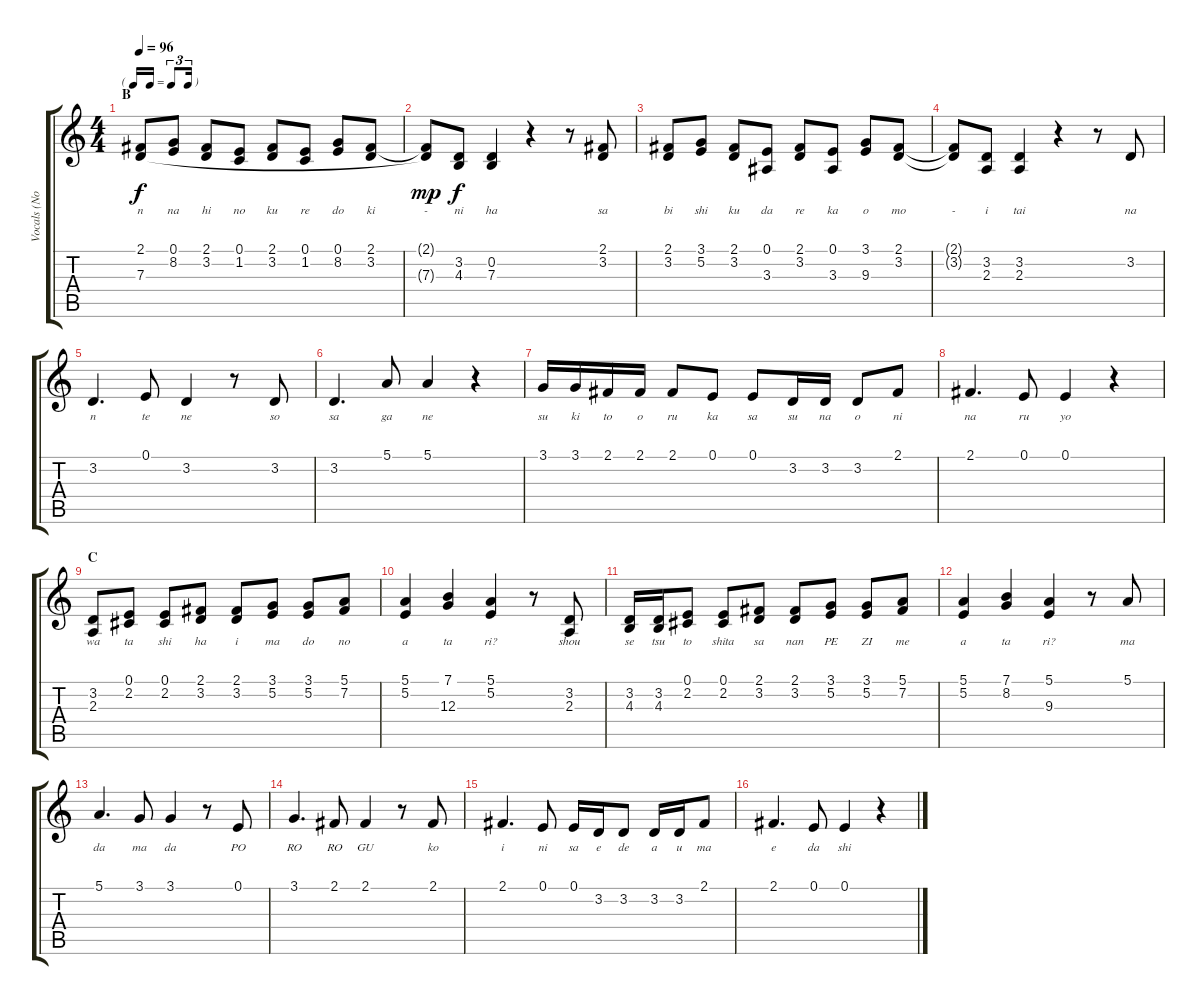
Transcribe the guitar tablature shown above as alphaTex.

\track ("Vocals (Nodoka-chan)" "Vocals (No") {instrument clarinet}
\staff {score tabs}
\tuning (E4 B3 G3 D3 A2 E2) {hide}
\ts (4 4)
\tf triplet16th
\section ("" "B")
\tempo 96
\clef g2
\ks c
(2.1 7.3).8{lyrics (0 "n") lyrics (1 "") lyrics (2 "") lyrics (3 "") lyrics (4 "") dy f} (0.1 8.2).8{lyrics (0 "na") lyrics (1 "") lyrics (2 "") lyrics (3 "") lyrics (4 "")} (2.1 3.2).8{lyrics (0 "hi") lyrics (1 "") lyrics (2 "") lyrics (3 "") lyrics (4 "")} (0.1 1.2).8{lyrics (0 "no") lyrics (1 "") lyrics (2 "") lyrics (3 "") lyrics (4 "")} (2.1 3.2).8{lyrics (0 "ku") lyrics (1 "") lyrics (2 "") lyrics (3 "") lyrics (4 "")} (0.1 1.2).8{lyrics (0 "re") lyrics (1 "") lyrics (2 "") lyrics (3 "") lyrics (4 "")} (0.1 8.2).8{lyrics (0 "do") lyrics (1 "") lyrics (2 "") lyrics (3 "") lyrics (4 "")} (2.1 3.2).8{lyrics (0 "ki") lyrics (1 "") lyrics (2 "") lyrics (3 "") lyrics (4 "")} |
(2.1{t} 7.3{t}).8{lyrics (0 "-") lyrics (1 "") lyrics (2 "") lyrics (3 "") lyrics (4 "") dy mp} (3.2 4.3).8{lyrics (0 "ni") lyrics (1 "") lyrics (2 "") lyrics (3 "") lyrics (4 "") dy f} (0.2 7.3).4{lyrics (0 "ha") lyrics (1 "") lyrics (2 "") lyrics (3 "") lyrics (4 "")} r.4 r.8 (2.1 3.2).8{lyrics (0 "sa") lyrics (1 "") lyrics (2 "") lyrics (3 "") lyrics (4 "")} |
(2.1 3.2).8{lyrics (0 "bi") lyrics (1 "") lyrics (2 "") lyrics (3 "") lyrics (4 "")} (3.1 5.2).8{lyrics (0 "shi") lyrics (1 "") lyrics (2 "") lyrics (3 "") lyrics (4 "")} (2.1 3.2).8{lyrics (0 "ku") lyrics (1 "") lyrics (2 "") lyrics (3 "") lyrics (4 "")} (0.1 3.3).8{lyrics (0 "da") lyrics (1 "") lyrics (2 "") lyrics (3 "") lyrics (4 "")} (2.1 3.2).8{lyrics (0 "re") lyrics (1 "") lyrics (2 "") lyrics (3 "") lyrics (4 "")} (0.1 3.3).8{lyrics (0 "ka") lyrics (1 "") lyrics (2 "") lyrics (3 "") lyrics (4 "")} (3.1 9.3).8{lyrics (0 "o") lyrics (1 "") lyrics (2 "") lyrics (3 "") lyrics (4 "")} (2.1 3.2).8{lyrics (0 "mo") lyrics (1 "") lyrics (2 "") lyrics (3 "") lyrics (4 "")} |
(2.1{t} 3.2{t}).8{lyrics (0 "-") lyrics (1 "") lyrics (2 "") lyrics (3 "") lyrics (4 "")} (3.2 2.3).8{lyrics (0 "i") lyrics (1 "") lyrics (2 "") lyrics (3 "") lyrics (4 "")} (3.2 2.3).4{lyrics (0 "tai") lyrics (1 "") lyrics (2 "") lyrics (3 "") lyrics (4 "")} r.4 r.8 3.2.8{lyrics (0 "na") lyrics (1 "") lyrics (2 "") lyrics (3 "") lyrics (4 "")} |
3.2.4{d lyrics (0 "n") lyrics (1 "") lyrics (2 "") lyrics (3 "") lyrics (4 "")} 0.1.8{lyrics (0 "te") lyrics (1 "") lyrics (2 "") lyrics (3 "") lyrics (4 "")} 3.2.4{lyrics (0 "ne") lyrics (1 "") lyrics (2 "") lyrics (3 "") lyrics (4 "")} r.8 3.2.8{lyrics (0 "so") lyrics (1 "") lyrics (2 "") lyrics (3 "") lyrics (4 "")} |
3.2.4{d lyrics (0 "sa") lyrics (1 "") lyrics (2 "") lyrics (3 "") lyrics (4 "")} 5.1.8{lyrics (0 "ga") lyrics (1 "") lyrics (2 "") lyrics (3 "") lyrics (4 "")} 5.1.4{lyrics (0 "ne") lyrics (1 "") lyrics (2 "") lyrics (3 "") lyrics (4 "")} r.4 |
3.1.16{lyrics (0 "su") lyrics (1 "") lyrics (2 "") lyrics (3 "") lyrics (4 "")} 3.1.16{lyrics (0 "ki") lyrics (1 "") lyrics (2 "") lyrics (3 "") lyrics (4 "")} 2.1.16{lyrics (0 "to") lyrics (1 "") lyrics (2 "") lyrics (3 "") lyrics (4 "")} 2.1.16{lyrics (0 "o") lyrics (1 "") lyrics (2 "") lyrics (3 "") lyrics (4 "")} 2.1.8{lyrics (0 "ru") lyrics (1 "") lyrics (2 "") lyrics (3 "") lyrics (4 "")} 0.1.8{lyrics (0 "ka") lyrics (1 "") lyrics (2 "") lyrics (3 "") lyrics (4 "")} 0.1.8{lyrics (0 "sa") lyrics (1 "") lyrics (2 "") lyrics (3 "") lyrics (4 "")} 3.2.16{lyrics (0 "su") lyrics (1 "") lyrics (2 "") lyrics (3 "") lyrics (4 "")} 3.2.16{lyrics (0 "na") lyrics (1 "") lyrics (2 "") lyrics (3 "") lyrics (4 "")} 3.2.8{lyrics (0 "o") lyrics (1 "") lyrics (2 "") lyrics (3 "") lyrics (4 "")} 2.1.8{lyrics (0 "ni") lyrics (1 "") lyrics (2 "") lyrics (3 "") lyrics (4 "")} |
2.1.4{d lyrics (0 "na") lyrics (1 "") lyrics (2 "") lyrics (3 "") lyrics (4 "")} 0.1.8{lyrics (0 "ru") lyrics (1 "") lyrics (2 "") lyrics (3 "") lyrics (4 "")} 0.1.4{lyrics (0 "yo") lyrics (1 "") lyrics (2 "") lyrics (3 "") lyrics (4 "")} r.4 |
\section ("" "C")
(3.2 2.3).8{lyrics (0 "wa") lyrics (1 "") lyrics (2 "") lyrics (3 "") lyrics (4 "")} (0.1 2.2).8{lyrics (0 "ta") lyrics (1 "") lyrics (2 "") lyrics (3 "") lyrics (4 "")} (0.1 2.2).8{lyrics (0 "shi") lyrics (1 "") lyrics (2 "") lyrics (3 "") lyrics (4 "")} (2.1 3.2).8{lyrics (0 "ha") lyrics (1 "") lyrics (2 "") lyrics (3 "") lyrics (4 "")} (2.1 3.2).8{lyrics (0 "i") lyrics (1 "") lyrics (2 "") lyrics (3 "") lyrics (4 "")} (3.1 5.2).8{lyrics (0 "ma") lyrics (1 "") lyrics (2 "") lyrics (3 "") lyrics (4 "")} (3.1 5.2).8{lyrics (0 "do") lyrics (1 "") lyrics (2 "") lyrics (3 "") lyrics (4 "")} (5.1 7.2).8{lyrics (0 "no") lyrics (1 "") lyrics (2 "") lyrics (3 "") lyrics (4 "")} |
(5.1 5.2).4{lyrics (0 "a") lyrics (1 "") lyrics (2 "") lyrics (3 "") lyrics (4 "")} (7.1 12.3).4{lyrics (0 "ta") lyrics (1 "") lyrics (2 "") lyrics (3 "") lyrics (4 "")} (5.1 5.2).4{lyrics (0 "ri?") lyrics (1 "") lyrics (2 "") lyrics (3 "") lyrics (4 "")} r.8 (3.2 2.3).8{lyrics (0 "shou") lyrics (1 "") lyrics (2 "") lyrics (3 "") lyrics (4 "")} |
(3.2 4.3).16{lyrics (0 "se") lyrics (1 "") lyrics (2 "") lyrics (3 "") lyrics (4 "")} (3.2 4.3).16{lyrics (0 "tsu") lyrics (1 "") lyrics (2 "") lyrics (3 "") lyrics (4 "")} (0.1 2.2).8{lyrics (0 "to") lyrics (1 "") lyrics (2 "") lyrics (3 "") lyrics (4 "")} (0.1 2.2).8{lyrics (0 "shita") lyrics (1 "") lyrics (2 "") lyrics (3 "") lyrics (4 "")} (2.1 3.2).8{lyrics (0 "sa") lyrics (1 "") lyrics (2 "") lyrics (3 "") lyrics (4 "")} (2.1 3.2).8{lyrics (0 "nan") lyrics (1 "") lyrics (2 "") lyrics (3 "") lyrics (4 "")} (3.1 5.2).8{lyrics (0 "PE") lyrics (1 "") lyrics (2 "") lyrics (3 "") lyrics (4 "")} (3.1 5.2).8{lyrics (0 "ZI") lyrics (1 "") lyrics (2 "") lyrics (3 "") lyrics (4 "")} (5.1 7.2).8{lyrics (0 "me") lyrics (1 "") lyrics (2 "") lyrics (3 "") lyrics (4 "")} |
(5.1 5.2).4{lyrics (0 "a") lyrics (1 "") lyrics (2 "") lyrics (3 "") lyrics (4 "")} (7.1 8.2).4{lyrics (0 "ta") lyrics (1 "") lyrics (2 "") lyrics (3 "") lyrics (4 "")} (5.1 9.3).4{lyrics (0 "ri?") lyrics (1 "") lyrics (2 "") lyrics (3 "") lyrics (4 "")} r.8 5.1.8{lyrics (0 "ma") lyrics (1 "") lyrics (2 "") lyrics (3 "") lyrics (4 "")} |
5.1.4{d lyrics (0 "da") lyrics (1 "") lyrics (2 "") lyrics (3 "") lyrics (4 "")} 3.1.8{lyrics (0 "ma") lyrics (1 "") lyrics (2 "") lyrics (3 "") lyrics (4 "")} 3.1.4{lyrics (0 "da") lyrics (1 "") lyrics (2 "") lyrics (3 "") lyrics (4 "")} r.8 0.1.8{lyrics (0 "PO") lyrics (1 "") lyrics (2 "") lyrics (3 "") lyrics (4 "")} |
3.1.4{d lyrics (0 "RO") lyrics (1 "") lyrics (2 "") lyrics (3 "") lyrics (4 "")} 2.1.8{lyrics (0 "RO") lyrics (1 "") lyrics (2 "") lyrics (3 "") lyrics (4 "")} 2.1.4{lyrics (0 "GU") lyrics (1 "") lyrics (2 "") lyrics (3 "") lyrics (4 "")} r.8 2.1.8{lyrics (0 "ko") lyrics (1 "") lyrics (2 "") lyrics (3 "") lyrics (4 "")} |
2.1.4{d lyrics (0 "i") lyrics (1 "") lyrics (2 "") lyrics (3 "") lyrics (4 "")} 0.1.8{lyrics (0 "ni") lyrics (1 "") lyrics (2 "") lyrics (3 "") lyrics (4 "")} 0.1.16{lyrics (0 "sa") lyrics (1 "") lyrics (2 "") lyrics (3 "") lyrics (4 "")} 3.2.16{lyrics (0 "e") lyrics (1 "") lyrics (2 "") lyrics (3 "") lyrics (4 "")} 3.2.8{lyrics (0 "de") lyrics (1 "") lyrics (2 "") lyrics (3 "") lyrics (4 "")} 3.2.16{lyrics (0 "a") lyrics (1 "") lyrics (2 "") lyrics (3 "") lyrics (4 "")} 3.2.16{lyrics (0 "u") lyrics (1 "") lyrics (2 "") lyrics (3 "") lyrics (4 "")} 2.1.8{lyrics (0 "ma") lyrics (1 "") lyrics (2 "") lyrics (3 "") lyrics (4 "")} |
2.1.4{d lyrics (0 "e") lyrics (1 "") lyrics (2 "") lyrics (3 "") lyrics (4 "")} 0.1.8{lyrics (0 "da") lyrics (1 "") lyrics (2 "") lyrics (3 "") lyrics (4 "")} 0.1.4{lyrics (0 "shi") lyrics (1 "") lyrics (2 "") lyrics (3 "") lyrics (4 "")} r.4
